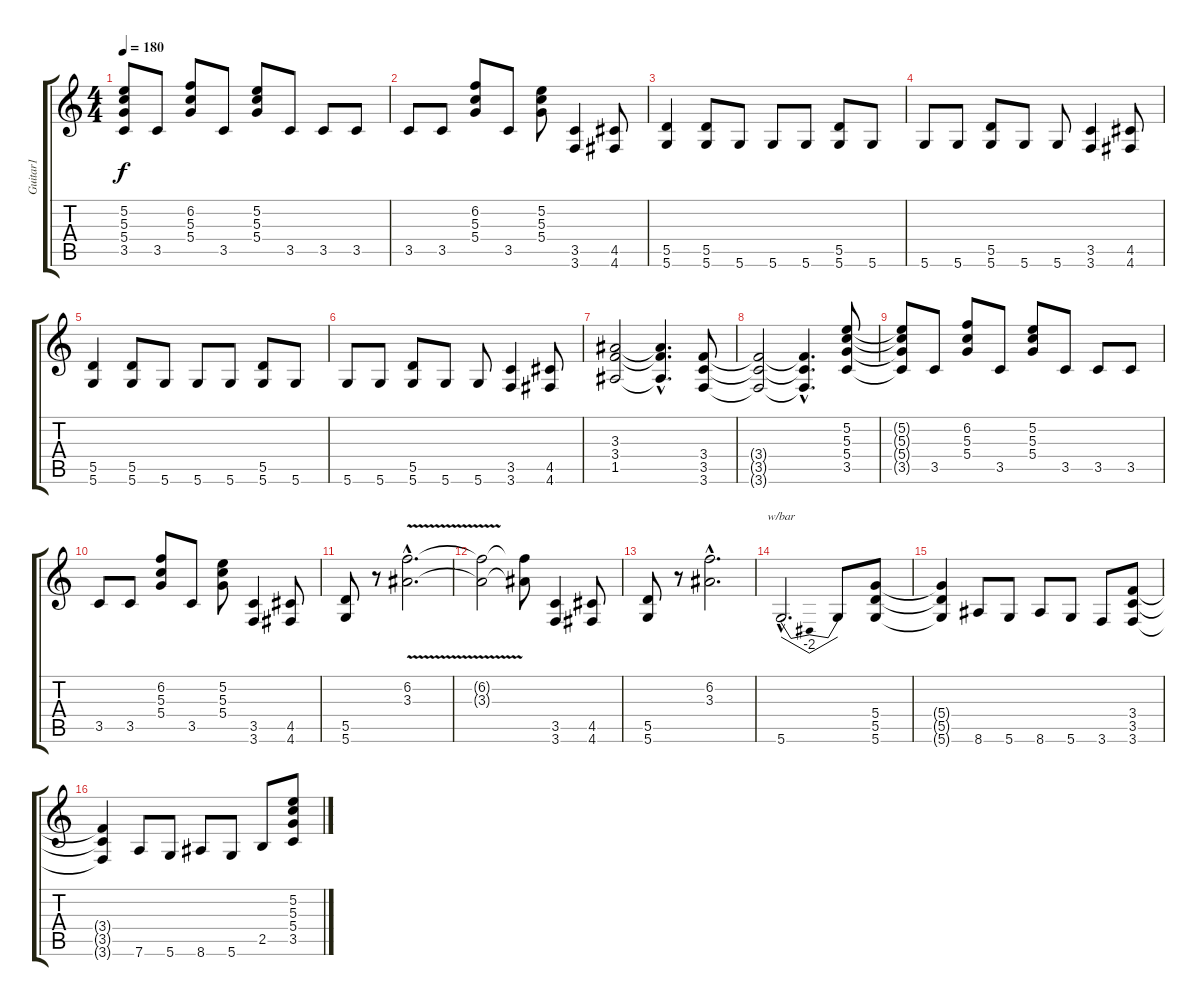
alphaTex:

\track ("Guitar1" "Guitar1") {instrument overdrivenguitar}
\staff {score tabs}
\tuning (E4 B3 G3 D3 A2 D2) {hide}
\ts (4 4)
\tempo 180
\clef g2
\ks c
(5.2{t} 5.3{t} 5.4{t} 3.5{t}).8{dy f} 3.5.8 (6.2 5.3 5.4).8 3.5.8 (5.2 5.3 5.4).8 3.5.8 3.5.8 3.5.8 |
3.5.8 3.5.8 (6.2 5.3 5.4).8 3.5.8 (5.2 5.3 5.4).8 (3.5 3.6).4 (4.5 4.6).8 |
(5.5 5.6).4 (5.5 5.6).8 5.6.8 5.6.8 5.6.8 (5.5 5.6).8 5.6.8 |
5.6.8 5.6.8 (5.5 5.6).8 5.6.8 5.6.8 (3.5 3.6).4 (4.5 4.6).8 |
(5.5 5.6).4 (5.5 5.6).8 5.6.8 5.6.8 5.6.8 (5.5 5.6).8 5.6.8 |
5.6.8 5.6.8 (5.5 5.6).8 5.6.8 5.6.8 (3.5 3.6).4 (4.5 4.6).8 |
(3.3 3.4 1.5).2 (3.3{hac t} 3.4{hac t} 1.5{hac t}).4{d} (3.4 3.5 3.6).8 |
(3.4{t} 3.5{t} 3.6{t}).2 (3.4{hac t} 3.5{hac t} 3.6{hac t}).4{d} (5.2 5.3 5.4 3.5).8 |
(5.2{t} 5.3{t} 5.4{t} 3.5{t}).8 3.5.8 (6.2 5.3 5.4).8 3.5.8 (5.2 5.3 5.4).8 3.5.8 3.5.8 3.5.8 |
3.5.8 3.5.8 (6.2 5.3 5.4).8 3.5.8 (5.2 5.3 5.4).8 (3.5 3.6).4 (4.5 4.6).8 |
(5.5 5.6).8 r.8 (6.2{hac} 3.3{v hac}).2{d} |
(6.2{t} 3.3{t}).2 (6.2{t} 3.3{t}).8 (3.5 3.6).4 (4.5 4.6).8 |
(5.5 5.6).8 r.8 (6.2{hac} 3.3{hac}).2{d} |
5.6{hac}.2{d tbe (dip default 0 0 30 -8 60 0)} 5.6{t}.8 (5.4 5.5 5.6).8 |
(5.4{t} 5.5{t} 5.6{t}).4 8.6.8 5.6.8 8.6.8 5.6.8 3.6.8 (3.4 3.5 3.6).8 |
(3.4{t} 3.5{t} 3.6{t}).4 7.6.8 5.6.8 8.6.8 5.6.8 2.5.8 (5.2 5.3 5.4 3.5).8
